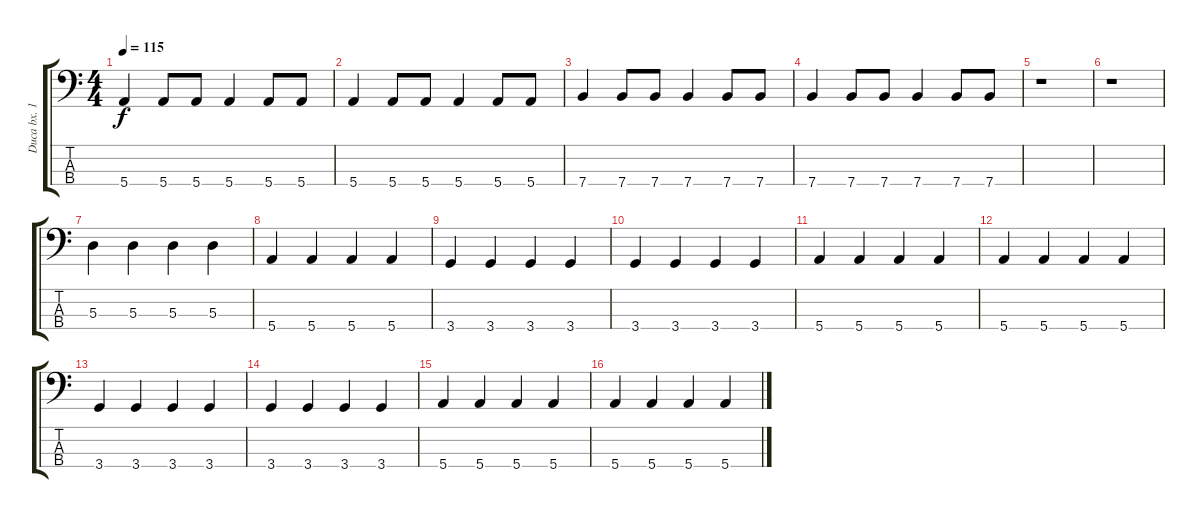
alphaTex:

\track ("Duca bx. 1" "Duca bx. 1") {instrument electricbassfinger}
\staff {score tabs}
\tuning (G2 D2 A1 E1) {hide}
\ts (4 4)
\tempo 115
\clef f4
\ks c
5.4.4{dy f} 5.4.8 5.4.8 5.4.4 5.4.8 5.4.8 |
5.4.4 5.4.8 5.4.8 5.4.4 5.4.8 5.4.8 |
7.4.4 7.4.8 7.4.8 7.4.4 7.4.8 7.4.8 |
7.4.4 7.4.8 7.4.8 7.4.4 7.4.8 7.4.8 |
r.1 |
r.1 |
5.3.4 5.3.4 5.3.4 5.3.4 |
5.4.4 5.4.4 5.4.4 5.4.4 |
3.4.4 3.4.4 3.4.4 3.4.4 |
3.4.4 3.4.4 3.4.4 3.4.4 |
5.4.4 5.4.4 5.4.4 5.4.4 |
5.4.4 5.4.4 5.4.4 5.4.4 |
3.4.4 3.4.4 3.4.4 3.4.4 |
3.4.4 3.4.4 3.4.4 3.4.4 |
5.4.4 5.4.4 5.4.4 5.4.4 |
5.4.4 5.4.4 5.4.4 5.4.4
